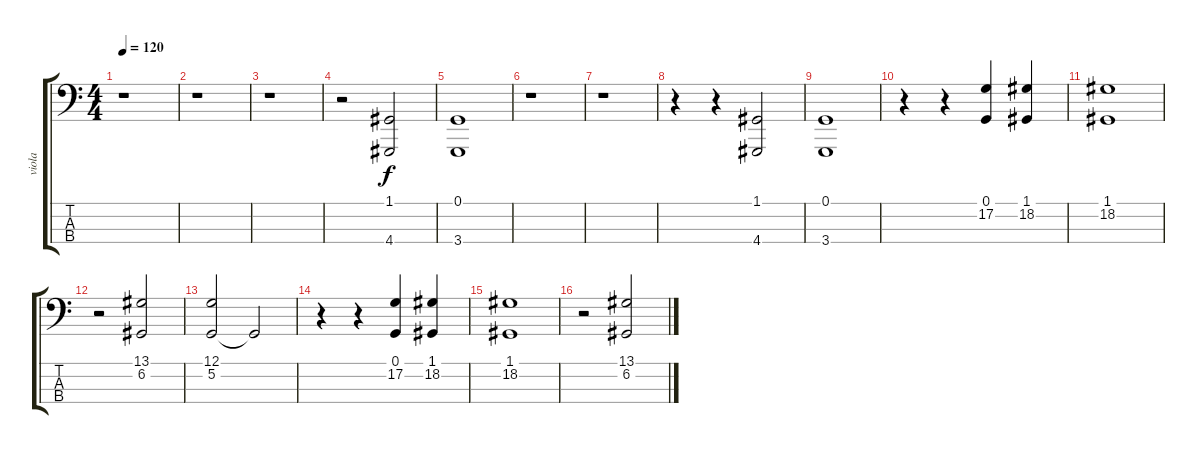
\track ("viola" "viola") {instrument stringensemble1}
\staff {score tabs}
\tuning (G2 D2 A1 E1) {hide}
\ts (4 4)
\section ("" "")
\tempo 120
\clef f4
\ks c
r.1{dy f instrument stringensemble1} |
r.1 |
r.1 |
r.2 (1.1 4.4).2 |
(0.1 3.4).1 |
r.1 |
r.1 |
r.4 r.4 (1.1 4.4).2 |
(0.1 3.4).1 |
r.4 r.4 (0.1 17.2).4 (1.1 18.2).4 |
(1.1 18.2).1 |
r.2 (13.1 6.2).2 |
(12.1 5.2).2 5.2{t}.2 |
r.4 r.4 (0.1 17.2).4 (1.1 18.2).4 |
(1.1 18.2).1 |
r.2 (13.1 6.2).2
